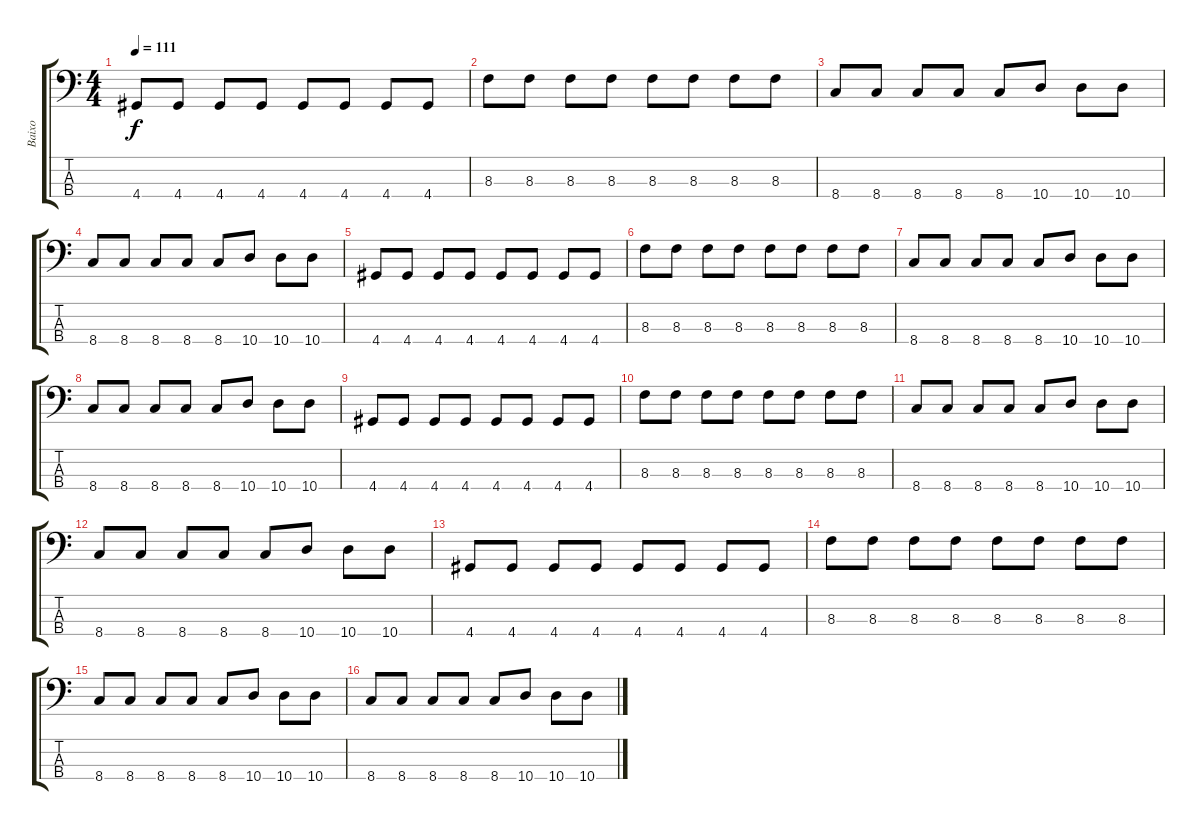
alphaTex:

\track ("Baixo" "Baixo") {instrument electricbassfinger}
\staff {score tabs}
\tuning (G2 D2 A1 E1) {hide}
\ts (4 4)
\tempo 111
\clef f4
\ks c
4.4.8{dy f} 4.4.8 4.4.8 4.4.8 4.4.8 4.4.8 4.4.8 4.4.8 |
8.3.8 8.3.8 8.3.8 8.3.8 8.3.8 8.3.8 8.3.8 8.3.8 |
8.4.8 8.4.8 8.4.8 8.4.8 8.4.8 10.4.8 10.4.8 10.4.8 |
8.4.8 8.4.8 8.4.8 8.4.8 8.4.8 10.4.8 10.4.8 10.4.8 |
4.4.8 4.4.8 4.4.8 4.4.8 4.4.8 4.4.8 4.4.8 4.4.8 |
8.3.8 8.3.8 8.3.8 8.3.8 8.3.8 8.3.8 8.3.8 8.3.8 |
8.4.8 8.4.8 8.4.8 8.4.8 8.4.8 10.4.8 10.4.8 10.4.8 |
8.4.8 8.4.8 8.4.8 8.4.8 8.4.8 10.4.8 10.4.8 10.4.8 |
4.4.8 4.4.8 4.4.8 4.4.8 4.4.8 4.4.8 4.4.8 4.4.8 |
8.3.8 8.3.8 8.3.8 8.3.8 8.3.8 8.3.8 8.3.8 8.3.8 |
8.4.8 8.4.8 8.4.8 8.4.8 8.4.8 10.4.8 10.4.8 10.4.8 |
8.4.8 8.4.8 8.4.8 8.4.8 8.4.8 10.4.8 10.4.8 10.4.8 |
4.4.8 4.4.8 4.4.8 4.4.8 4.4.8 4.4.8 4.4.8 4.4.8 |
8.3.8 8.3.8 8.3.8 8.3.8 8.3.8 8.3.8 8.3.8 8.3.8 |
8.4.8 8.4.8 8.4.8 8.4.8 8.4.8 10.4.8 10.4.8 10.4.8 |
8.4.8 8.4.8 8.4.8 8.4.8 8.4.8 10.4.8 10.4.8 10.4.8
